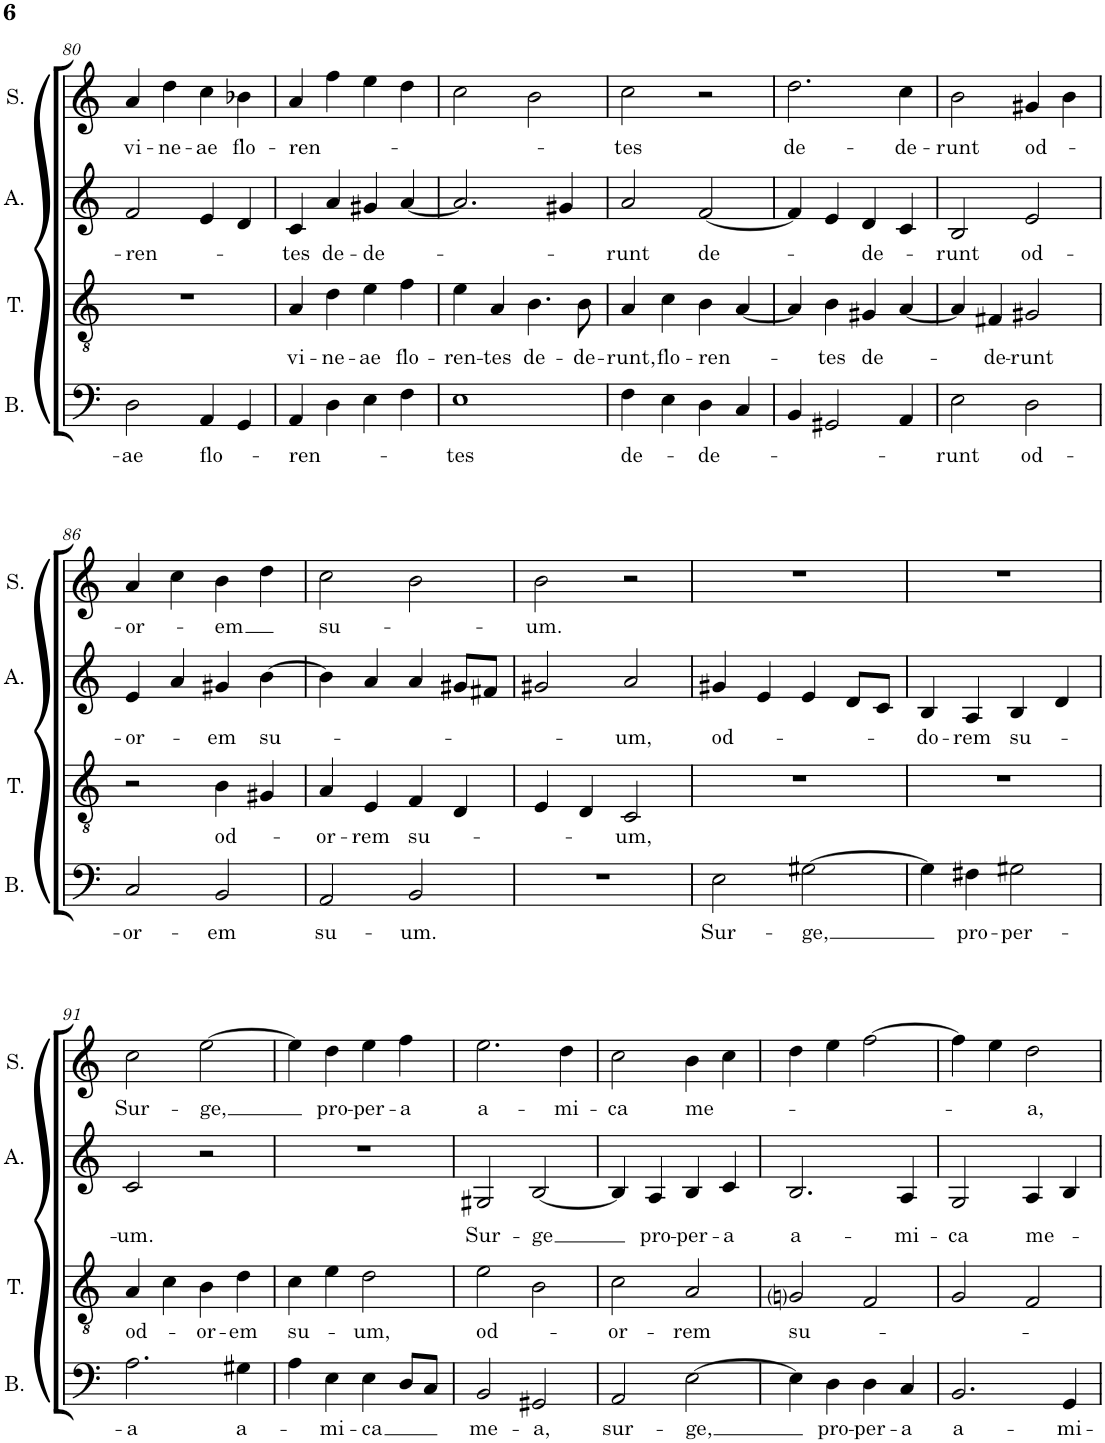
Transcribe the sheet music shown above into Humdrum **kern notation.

**kern	**text	**kern	**text	**kern	**text	**kern	**text
*part4	*part4	*part3	*part3	*part2	*part2	*part1	*part1
*staff4	*staff4	*staff3	*staff3	*staff2	*staff2	*staff1	*staff1
*I"Bass	*	*I"Tenor	*	*I"Alto	*	*I"Soprano	*
*I'B.	*	*I'T.	*	*I'A.	*	*I'S.	*
!!LO:PB:g=z
*clefF4	*	*clefGv2	*	*clefG2	*	*clefG2	*
*k[]	*	*k[]	*	*k[]	*	*k[]	*
*M2/2	*	*M2/2	*	*M2/2	*	*M2/2	*
*met(c|)	*	*met(c|)	*	*met(c|)	*	*met(c|)	*
=80	=80	=80	=80	=80	=80	=80	=80
!	!LO:LY:b	!	!	!	!LO:LY:b	!	!LO:LY:b
2D\	-ae	1r	.	2f/	-ren-	4a/	vi-
!	!	!	!	!	!	!	!LO:LY:b
.	.	.	.	.	.	4dd\	-ne-
!	!LO:LY:b	!	!	!	!	!	!LO:LY:b
4AA/	flo-	.	.	4e/	.	4cc\	-ae
!	!	!	!	!	!	!	!LO:LY:b
4GG/	.	.	.	4d/	.	4b-X\	flo-
=81	=81	=81	=81	=81	=81	=81	=81
!	!LO:LY:b	!	!LO:LY:b	!	!LO:LY:b	!	!LO:LY:b
4AA/	-ren-	4A/	vi-	4c/	-tes	4a/	-ren-
!	!	!	!LO:LY:b	!	!LO:LY:b	!	!
4D\	.	4d\	-ne-	4a/	de-	4ff\	.
!	!	!	!LO:LY:b	!	!LO:LY:b	!	!
4E\	.	4e\	-ae	4g#X/	-de-	4ee\	.
!	!	!	!LO:LY:b	!	!	!	!
4F\	.	4f\	flo-	[4a/	.	4dd\	.
=82	=82	=82	=82	=82	=82	=82	=82
!	!LO:LY:b	!	!LO:LY:b	!	!	!	!
1E	-tes	4e\	-ren-	2.a/]	.	2cc\	.
!	!	!	!LO:LY:b	!	!	!	!
.	.	4A/	-tes	.	.	.	.
!	!	!	!LO:LY:b	!	!	!	!
.	.	4.B\	de-	.	.	2b\	.
.	.	.	.	4g#X/	.	.	.
!	!	!	!LO:LY:b	!	!	!	!
.	.	8B\	-de-	.	.	.	.
=83	=83	=83	=83	=83	=83	=83	=83
!	!LO:LY:b	!	!LO:LY:b	!	!LO:LY:b	!	!LO:LY:b
4F\	de-	4A/	-runt,	2a/	-runt	2cc\	-tes
!	!	!	!LO:LY:b	!	!	!	!
4E\	.	4c\	flo-	.	.	.	.
!	!LO:LY:b	!	!LO:LY:b	!	!LO:LY:b	!	!
4D\	-de-	4B\	-ren-	[2f/	de-	2r	.
4C/	.	[4A/	.	.	.	.	.
=84	=84	=84	=84	=84	=84	=84	=84
!	!	!	!	!	!	!	!LO:LY:b
4BB/	.	4A/]	.	4f/]	.	2.dd\	de-
!	!	!	!LO:LY:b	!	!	!	!
2GG#X/	.	4B\	-tes	4e/	.	.	.
!	!	!	!LO:LY:b	!	!LO:LY:b	!	!
.	.	4G#X/	de-	4d/	-de-	.	.
!	!	!	!	!	!	!	!LO:LY:b
4AA/	.	[4A/	.	4c/	.	4cc\	-de-
=85	=85	=85	=85	=85	=85	=85	=85
!	!LO:LY:b	!	!	!	!LO:LY:b	!	!LO:LY:b
2E\	-runt	4A/]	.	2B/	-runt	2b\	-runt
!	!	!	!LO:LY:b	!	!	!	!
.	.	4F#X/	-de-	.	.	.	.
!	!LO:LY:b	!	!LO:LY:b	!	!LO:LY:b	!	!LO:LY:b
2D\	od-	2G#X/	-runt	2e/	od-	4g#X/	od-
.	.	.	.	.	.	4b\	.
!!LO:LB:g=z
=86	=86	=86	=86	=86	=86	=86	=86
!	!LO:LY:b	!	!	!	!LO:LY:b	!	!LO:LY:b
2C/	-or-	2r	.	4e/	-or-	4a/	-or-
.	.	.	.	4a/	.	4cc\	.
!	!LO:LY:b	!	!LO:LY:b	!	!LO:LY:b	!	!LO:LY:b
2BB/	-em	4B\	od-	4g#X/	-em	4b\	-em
!	!	!	!	!	!LO:LY:b	!	!
.	.	4G#X/	.	[4b\	su-	4dd\	.
=87	=87	=87	=87	=87	=87	=87	=87
!	!LO:LY:b	!	!LO:LY:b	!	!	!	!LO:LY:b
2AA/	su-	4A/	-or-	4b\]	.	2cc\	su-
!	!	!	!LO:LY:b	!	!	!	!
.	.	4E/	-rem	4a/	.	.	.
!	!LO:LY:b	!	!LO:LY:b	!	!	!	!
2BB/	-um.	4F/	su-	4a/	.	2b\	.
.	.	4D/	.	8g#X/L	.	.	.
.	.	.	.	8f#X/J	.	.	.
=88	=88	=88	=88	=88	=88	=88	=88
!	!	!	!	!	!	!	!LO:LY:b
1r	.	4E/	.	2g#X/	.	2b\	-um.
.	.	4D/	.	.	.	.	.
!	!	!	!LO:LY:b	!	!LO:LY:b	!	!
.	.	2C/	-um,	2a/	-um,	2r	.
=89	=89	=89	=89	=89	=89	=89	=89
!	!LO:LY:b	!	!	!	!LO:LY:b	!	!
2E\	Sur-	1r	.	4g#X/	od-	1r	.
.	.	.	.	4e/	.	.	.
!	!LO:LY:b	!	!	!	!	!	!
[2G#X\	-ge,	.	.	4e/	.	.	.
.	.	.	.	8d/L	.	.	.
.	.	.	.	8c/J	.	.	.
=90	=90	=90	=90	=90	=90	=90	=90
!	!	!	!	!	!LO:LY:b	!	!
4G#\]	.	1r	.	4B/	-do-	1r	.
!	!LO:LY:b	!	!	!	!LO:LY:b	!	!
4F#X\	pro-	.	.	4A/	-rem	.	.
!	!LO:LY:b	!	!	!	!LO:LY:b	!	!
2G#X\	-per-	.	.	4B/	su-	.	.
.	.	.	.	4d/	.	.	.
!!LO:LB:g=z
=91	=91	=91	=91	=91	=91	=91	=91
!	!LO:LY:b	!	!LO:LY:b	!	!LO:LY:b	!	!LO:LY:b
2.A\	-a	4A/	od-	2c/	-um.	2cc\	Sur-
.	.	4c\	.	.	.	.	.
!	!	!	!LO:LY:b	!	!	!	!LO:LY:b
.	.	4B\	-or-	2r	.	[2ee\	-ge,
!	!LO:LY:b	!	!LO:LY:b	!	!	!	!
4G#X\	a-	4d\	-em	.	.	.	.
=92	=92	=92	=92	=92	=92	=92	=92
!	!	!	!LO:LY:b	!	!	!	!
4A\	.	4c\	su-	1r	.	4ee\]	.
!	!LO:LY:b	!	!	!	!	!	!LO:LY:b
4E\	-mi-	4e\	.	.	.	4dd\	pro-
!	!LO:LY:b	!	!LO:LY:b	!	!	!	!LO:LY:b
4E\	-ca	2d\	-um,	.	.	4ee\	-per-
!	!	!	!	!	!	!	!LO:LY:b
8D/L	.	.	.	.	.	4ff\	-a
8C/J	.	.	.	.	.	.	.
=93	=93	=93	=93	=93	=93	=93	=93
!	!LO:LY:b	!	!LO:LY:b	!	!LO:LY:b	!	!LO:LY:b
2BB/	me-	2e\	od-	2G#X/	Sur-	2.ee\	a-
!	!LO:LY:b	!	!	!	!LO:LY:b	!	!
2GG#X/	-a,	2B\	.	[2B/	-ge	.	.
!	!	!	!	!	!	!	!LO:LY:b
.	.	.	.	.	.	4dd\	-mi-
=94	=94	=94	=94	=94	=94	=94	=94
!	!LO:LY:b	!	!LO:LY:b	!	!	!	!LO:LY:b
2AA/	sur-	2c\	-or-	4B/]	.	2cc\	-ca
!	!	!	!	!	!LO:LY:b	!	!
.	.	.	.	4A/	pro-	.	.
!	!LO:LY:b	!	!LO:LY:b	!	!LO:LY:b	!	!LO:LY:b
[2E\	-ge,	2A/	-rem	4B/	-per-	4b\	me-
!	!	!	!	!	!LO:LY:b	!	!
.	.	.	.	4c/	-a	4cc\	.
=95	=95	=95	=95	=95	=95	=95	=95
!	!	!	!LO:LY:b	!	!LO:LY:b	!	!
4E\]	.	2Gni/	su-	2.B/	a-	4dd\	.
!	!LO:LY:b	!	!	!	!	!	!
4D\	pro-	.	.	.	.	4ee\	.
!	!LO:LY:b	!	!	!	!	!	!
4D\	-per-	2F/	.	.	.	[2ff\	.
!	!LO:LY:b	!	!	!	!LO:LY:b	!	!
4C/	-a	.	.	4A/	-mi-	.	.
=96	=96	=96	=96	=96	=96	=96	=96
!	!LO:LY:b	!	!	!	!LO:LY:b	!	!
2.BB/	a-	2G/	.	2G/	-ca	4ff\]	.
.	.	.	.	.	.	4ee\	.
!	!	!	!	!	!LO:LY:b	!	!LO:LY:b
.	.	2F/	.	4A/	me-	2dd\	-a,
!	!LO:LY:b	!	!	!	!	!	!
4GG/	-mi-	.	.	4B/	.	.	.
=	=	=	=	=	=	=	=
*-	*-	*-	*-	*-	*-	*-	*-
